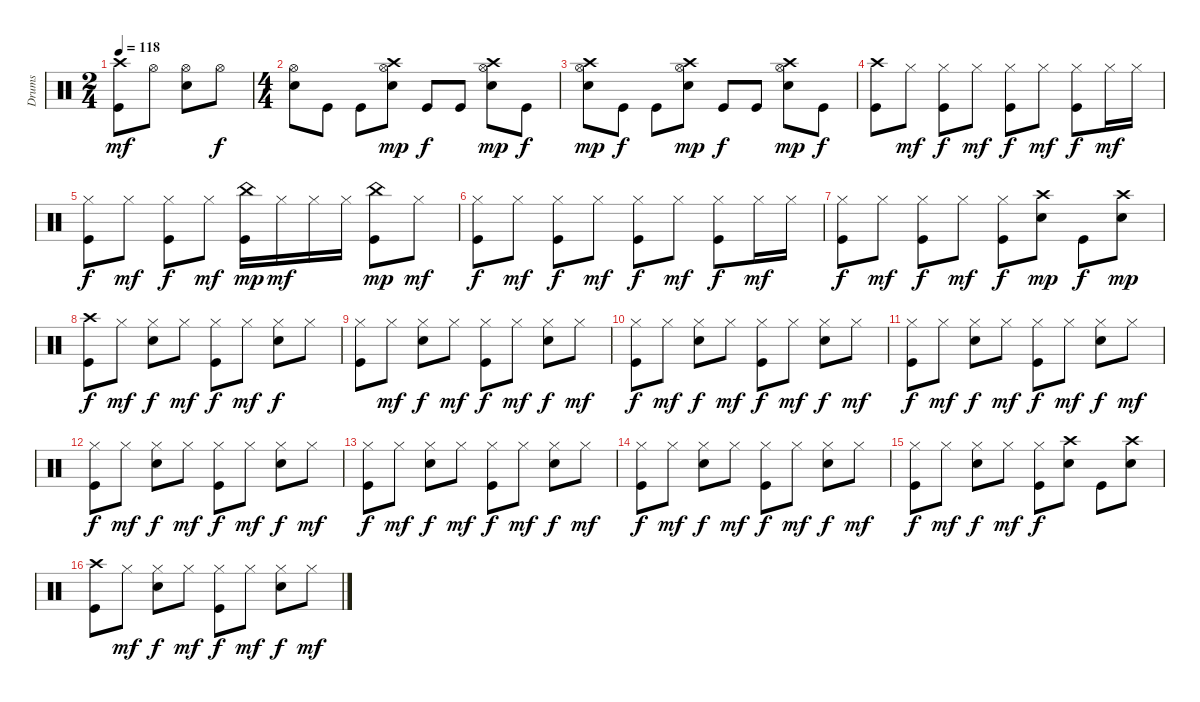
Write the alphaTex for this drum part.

\track ("Drums" "Drums") {instrument percussion}
\staff {score}
\articulation defaults
\ts (2 4)
\tempo 118
\clef neutral
\ks c
("Crash high (hit)" "Kick (hit)").8{dy mf} "Hi-Hat (open)".8 ("Hi-Hat (open)" "Snare (hit) 2").8 "Hi-Hat (open)".8{dy f} |
\ts (4 4)
("Hi-Hat (open)" "Snare (hit) 2").8 "Kick (hit)".8 "Kick (hit)".8 ("Hi-Hat (open)" "Crash high (hit)" "Snare (hit) 2").8{dy mp} "Kick (hit)".8{dy f} "Kick (hit)".8 ("Hi-Hat (open)" "Crash high (hit)" "Snare (hit) 2").8{dy mp} "Kick (hit)".8{dy f} |
("Hi-Hat (open)" "Crash high (hit)" "Snare (hit) 2").8{dy mp} "Kick (hit)".8{dy f} "Kick (hit)".8 ("Hi-Hat (open)" "Crash high (hit)" "Snare (hit) 2").8{dy mp} "Kick (hit)".8{dy f} "Kick (hit)".8 ("Hi-Hat (open)" "Crash high (hit)" "Snare (hit) 2").8{dy mp} "Kick (hit)".8{dy f} |
("Crash high (hit)" "Kick (hit)").8 "Hi-Hat (closed)".8{dy mf} ("Hi-Hat (closed)" "Kick (hit)").8{dy f} "Hi-Hat (closed)".8{dy mf} ("Hi-Hat (closed)" "Kick (hit)").8{dy f} "Hi-Hat (closed)".8{dy mf} ("Hi-Hat (closed)" "Kick (hit)").8{dy f} "Hi-Hat (closed)".16{dy mf} "Hi-Hat (closed)".16 |
("Hi-Hat (closed)" "Kick (hit)").8{dy f} "Hi-Hat (closed)".8{dy mf} ("Hi-Hat (closed)" "Kick (hit)").8{dy f} "Hi-Hat (closed)".8{dy mf} ("China (hit)" "Kick (hit)").16{dy mp} "Hi-Hat (closed)".16{dy mf} "Hi-Hat (closed)".16 "Hi-Hat (closed)".16 ("China (hit)" "Kick (hit)").8{dy mp} "Hi-Hat (closed)".8{dy mf} |
("Hi-Hat (closed)" "Kick (hit)").8{dy f} "Hi-Hat (closed)".8{dy mf} ("Hi-Hat (closed)" "Kick (hit)").8{dy f} "Hi-Hat (closed)".8{dy mf} ("Hi-Hat (closed)" "Kick (hit)").8{dy f} "Hi-Hat (closed)".8{dy mf} ("Hi-Hat (closed)" "Kick (hit)").8{dy f} "Hi-Hat (closed)".16{dy mf} "Hi-Hat (closed)".16 |
("Hi-Hat (closed)" "Kick (hit)").8{dy f} "Hi-Hat (closed)".8{dy mf} ("Hi-Hat (closed)" "Kick (hit)").8{dy f} "Hi-Hat (closed)".8{dy mf} ("Hi-Hat (closed)" "Kick (hit)").8{dy f} ("Crash high (hit)" "Snare (hit) 2").8{dy mp} "Kick (hit)".8{dy f} ("Crash high (hit)" "Snare (hit) 2").8{dy mp} |
("Crash high (hit)" "Kick (hit)").8{dy f} "Hi-Hat (closed)".8{dy mf} ("Hi-Hat (closed)" "Snare (hit) 2").8{dy f} "Hi-Hat (closed)".8{dy mf} ("Hi-Hat (closed)" "Kick (hit)").8{dy f} "Hi-Hat (closed)".8{dy mf} ("Hi-Hat (closed)" "Snare (hit) 2").8{dy f} "Hi-Hat (closed)".8 |
("Hi-Hat (closed)" "Kick (hit)").8 "Hi-Hat (closed)".8{dy mf} ("Hi-Hat (closed)" "Snare (hit) 2").8{dy f} "Hi-Hat (closed)".8{dy mf} ("Hi-Hat (closed)" "Kick (hit)").8{dy f} "Hi-Hat (closed)".8{dy mf} ("Hi-Hat (closed)" "Snare (hit) 2").8{dy f} "Hi-Hat (closed)".8{dy mf} |
("Hi-Hat (closed)" "Kick (hit)").8{dy f} "Hi-Hat (closed)".8{dy mf} ("Hi-Hat (closed)" "Snare (hit) 2").8{dy f} "Hi-Hat (closed)".8{dy mf} ("Hi-Hat (closed)" "Kick (hit)").8{dy f} "Hi-Hat (closed)".8{dy mf} ("Hi-Hat (closed)" "Snare (hit) 2").8{dy f} "Hi-Hat (closed)".8{dy mf} |
("Hi-Hat (closed)" "Kick (hit)").8{dy f} "Hi-Hat (closed)".8{dy mf} ("Hi-Hat (closed)" "Snare (hit) 2").8{dy f} "Hi-Hat (closed)".8{dy mf} ("Hi-Hat (closed)" "Kick (hit)").8{dy f} "Hi-Hat (closed)".8{dy mf} ("Hi-Hat (closed)" "Snare (hit) 2").8{dy f} "Hi-Hat (closed)".8{dy mf} |
("Hi-Hat (closed)" "Kick (hit)").8{dy f} "Hi-Hat (closed)".8{dy mf} ("Hi-Hat (closed)" "Snare (hit) 2").8{dy f} "Hi-Hat (closed)".8{dy mf} ("Hi-Hat (closed)" "Kick (hit)").8{dy f} "Hi-Hat (closed)".8{dy mf} ("Hi-Hat (closed)" "Snare (hit) 2").8{dy f} "Hi-Hat (closed)".8{dy mf} |
("Hi-Hat (closed)" "Kick (hit)").8{dy f} "Hi-Hat (closed)".8{dy mf} ("Hi-Hat (closed)" "Snare (hit) 2").8{dy f} "Hi-Hat (closed)".8{dy mf} ("Hi-Hat (closed)" "Kick (hit)").8{dy f} "Hi-Hat (closed)".8{dy mf} ("Hi-Hat (closed)" "Snare (hit) 2").8{dy f} "Hi-Hat (closed)".8{dy mf} |
("Hi-Hat (closed)" "Kick (hit)").8{dy f} "Hi-Hat (closed)".8{dy mf} ("Hi-Hat (closed)" "Snare (hit) 2").8{dy f} "Hi-Hat (closed)".8{dy mf} ("Hi-Hat (closed)" "Kick (hit)").8{dy f} "Hi-Hat (closed)".8{dy mf} ("Hi-Hat (closed)" "Snare (hit) 2").8{dy f} "Hi-Hat (closed)".8{dy mf} |
("Hi-Hat (closed)" "Kick (hit)").8{dy f} "Hi-Hat (closed)".8{dy mf} ("Hi-Hat (closed)" "Snare (hit) 2").8{dy f} "Hi-Hat (closed)".8{dy mf} ("Hi-Hat (closed)" "Kick (hit)").8{dy f} ("Crash high (hit)" "Snare (hit) 2").8 "Kick (hit)".8 ("Crash high (hit)" "Snare (hit) 2").8 |
("Crash high (hit)" "Kick (hit)").8 "Hi-Hat (closed)".8{dy mf} ("Hi-Hat (closed)" "Snare (hit) 2").8{dy f} "Hi-Hat (closed)".8{dy mf} ("Hi-Hat (closed)" "Kick (hit)").8{dy f} "Hi-Hat (closed)".8{dy mf} ("Hi-Hat (closed)" "Snare (hit) 2").8{dy f} "Hi-Hat (closed)".8{dy mf}
